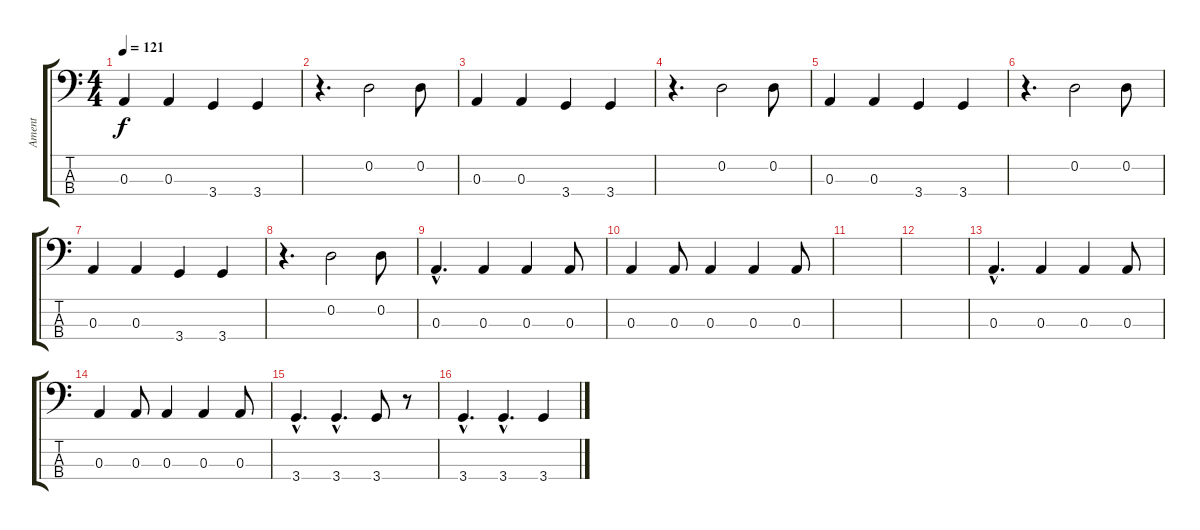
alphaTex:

\track ("Ament" "Ament") {instrument electricbassfinger}
\staff {score tabs}
\tuning (G2 D2 A1 E1) {hide}
\ts (4 4)
\tempo 121
\clef f4
\ks c
0.3.4{dy f} 0.3.4 3.4.4 3.4.4 |
r.4{d} 0.2.2 0.2.8 |
0.3.4 0.3.4 3.4.4 3.4.4 |
r.4{d} 0.2.2 0.2.8 |
0.3.4 0.3.4 3.4.4 3.4.4 |
r.4{d} 0.2.2 0.2.8 |
0.3.4 0.3.4 3.4.4 3.4.4 |
r.4{d} 0.2.2 0.2.8 |
0.3{hac}.4{d} 0.3.4 0.3.4 0.3.8 |
0.3.4 0.3.8 0.3.4 0.3.4 0.3.8 |
|
|
0.3{hac}.4{d} 0.3.4 0.3.4 0.3.8 |
0.3.4 0.3.8 0.3.4 0.3.4 0.3.8 |
3.4{hac}.4{d} 3.4{hac}.4{d} 3.4.8 r.8 |
3.4{hac}.4{d} 3.4{hac}.4{d} 3.4.4
